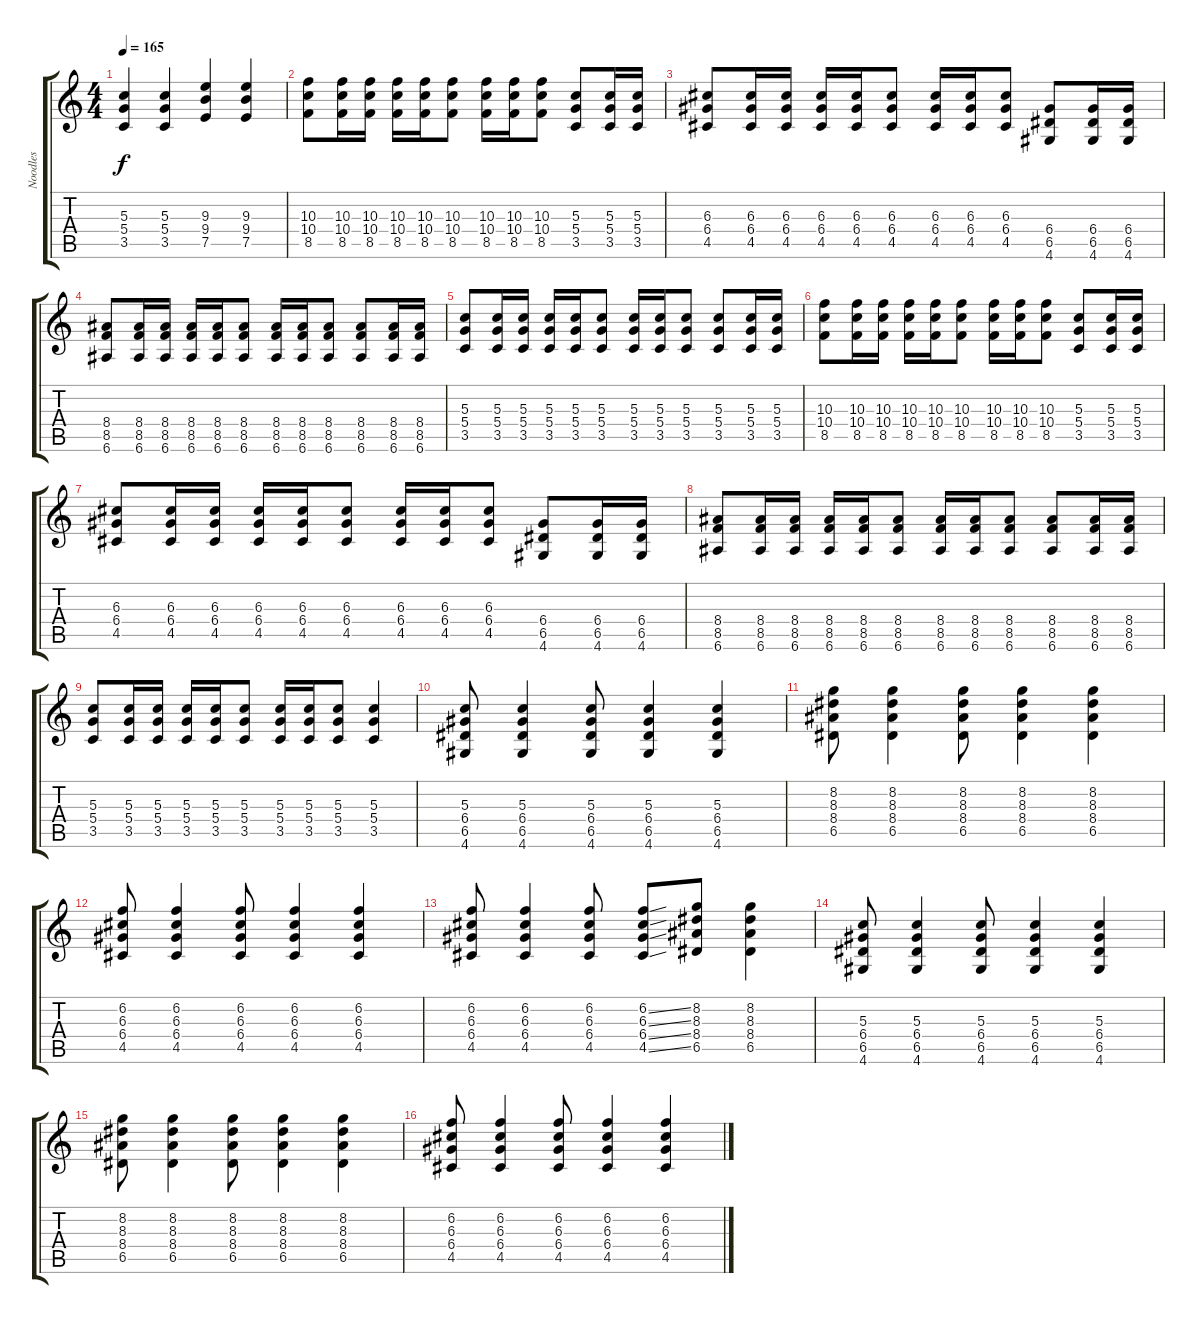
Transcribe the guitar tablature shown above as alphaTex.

\track ("Noodles" "Noodles") {instrument overdrivenguitar}
\staff {score tabs}
\tuning (E4 B3 G3 D3 A2 E2) {hide}
\ts (4 4)
\tempo 165
\clef g2
\ks c
(5.3 5.4 3.5).4{dy f} (5.3 5.4 3.5).4 (9.3 9.4 7.5).4 (9.3 9.4 7.5).4 |
(10.3 10.4 8.5).8 (10.3 10.4 8.5).16 (10.3 10.4 8.5).16 (10.3 10.4 8.5).16 (10.3 10.4 8.5).16 (10.3 10.4 8.5).8 (10.3 10.4 8.5).16 (10.3 10.4 8.5).16 (10.3 10.4 8.5).8 (5.3 5.4 3.5).8 (5.3 5.4 3.5).16 (5.3 5.4 3.5).16 |
(6.3 6.4 4.5).8 (6.3 6.4 4.5).16 (6.3 6.4 4.5).16 (6.3 6.4 4.5).16 (6.3 6.4 4.5).16 (6.3 6.4 4.5).8 (6.3 6.4 4.5).16 (6.3 6.4 4.5).16 (6.3 6.4 4.5).8 (6.4 6.5 4.6).8 (6.4 6.5 4.6).16 (6.4 6.5 4.6).16 |
(8.4 8.5 6.6).8 (8.4 8.5 6.6).16 (8.4 8.5 6.6).16 (8.4 8.5 6.6).16 (8.4 8.5 6.6).16 (8.4 8.5 6.6).8 (8.4 8.5 6.6).16 (8.4 8.5 6.6).16 (8.4 8.5 6.6).8 (8.4 8.5 6.6).8 (8.4 8.5 6.6).16 (8.4 8.5 6.6).16 |
(5.3 5.4 3.5).8 (5.3 5.4 3.5).16 (5.3 5.4 3.5).16 (5.3 5.4 3.5).16 (5.3 5.4 3.5).16 (5.3 5.4 3.5).8 (5.3 5.4 3.5).16 (5.3 5.4 3.5).16 (5.3 5.4 3.5).8 (5.3 5.4 3.5).8 (5.3 5.4 3.5).16 (5.3 5.4 3.5).16 |
(10.3 10.4 8.5).8 (10.3 10.4 8.5).16 (10.3 10.4 8.5).16 (10.3 10.4 8.5).16 (10.3 10.4 8.5).16 (10.3 10.4 8.5).8 (10.3 10.4 8.5).16 (10.3 10.4 8.5).16 (10.3 10.4 8.5).8 (5.3 5.4 3.5).8 (5.3 5.4 3.5).16 (5.3 5.4 3.5).16 |
(6.3 6.4 4.5).8 (6.3 6.4 4.5).16 (6.3 6.4 4.5).16 (6.3 6.4 4.5).16 (6.3 6.4 4.5).16 (6.3 6.4 4.5).8 (6.3 6.4 4.5).16 (6.3 6.4 4.5).16 (6.3 6.4 4.5).8 (6.4 6.5 4.6).8 (6.4 6.5 4.6).16 (6.4 6.5 4.6).16 |
(8.4 8.5 6.6).8 (8.4 8.5 6.6).16 (8.4 8.5 6.6).16 (8.4 8.5 6.6).16 (8.4 8.5 6.6).16 (8.4 8.5 6.6).8 (8.4 8.5 6.6).16 (8.4 8.5 6.6).16 (8.4 8.5 6.6).8 (8.4 8.5 6.6).8 (8.4 8.5 6.6).16 (8.4 8.5 6.6).16 |
(5.3 5.4 3.5).8 (5.3 5.4 3.5).16 (5.3 5.4 3.5).16 (5.3 5.4 3.5).16 (5.3 5.4 3.5).16 (5.3 5.4 3.5).8 (5.3 5.4 3.5).16 (5.3 5.4 3.5).16 (5.3 5.4 3.5).8 (5.3 5.4 3.5).4 |
(5.3 6.4 6.5 4.6).8 (5.3 6.4 6.5 4.6).4 (5.3 6.4 6.5 4.6).8 (5.3 6.4 6.5 4.6).4 (5.3 6.4 6.5 4.6).4 |
(8.2 8.3 8.4 6.5).8 (8.2 8.3 8.4 6.5).4 (8.2 8.3 8.4 6.5).8 (8.2 8.3 8.4 6.5).4 (8.2 8.3 8.4 6.5).4 |
(6.2 6.3 6.4 4.5).8 (6.2 6.3 6.4 4.5).4 (6.2 6.3 6.4 4.5).8 (6.2 6.3 6.4 4.5).4 (6.2 6.3 6.4 4.5).4 |
(6.2 6.3 6.4 4.5).8 (6.2 6.3 6.4 4.5).4 (6.2 6.3 6.4 4.5).8 (6.2{ss} 6.3{ss} 6.4{ss} 4.5{ss}).8 (8.2 8.3 8.4 6.5).8 (8.2 8.3 8.4 6.5).4 |
(5.3 6.4 6.5 4.6).8 (5.3 6.4 6.5 4.6).4 (5.3 6.4 6.5 4.6).8 (5.3 6.4 6.5 4.6).4 (5.3 6.4 6.5 4.6).4 |
(8.2 8.3 8.4 6.5).8 (8.2 8.3 8.4 6.5).4 (8.2 8.3 8.4 6.5).8 (8.2 8.3 8.4 6.5).4 (8.2 8.3 8.4 6.5).4 |
(6.2 6.3 6.4 4.5).8 (6.2 6.3 6.4 4.5).4 (6.2 6.3 6.4 4.5).8 (6.2 6.3 6.4 4.5).4 (6.2 6.3 6.4 4.5).4
